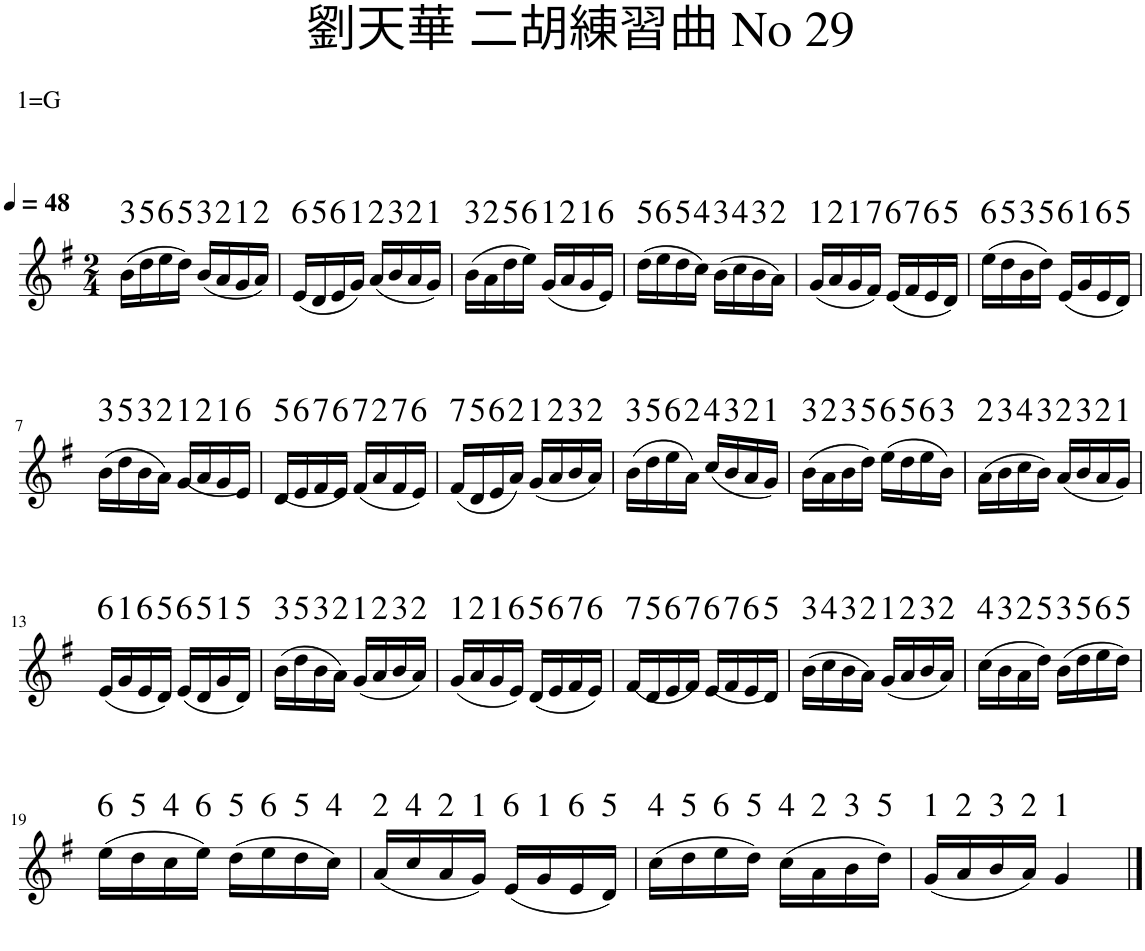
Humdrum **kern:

**kern	**text
*part1	*part1
*staff1	*staff1
*I"小提琴	*
*clefG2	*
*k[f#]	*
*M2/4	*
*MM48	*
=1	=1
!	!LO:LY:a
(16b\LL	3
!	!LO:LY:a
16dd\	5
!	!LO:LY:a
16ee\	6
!	!LO:LY:a
16dd\JJ)	5
!	!LO:LY:a
(16b/LL	3
!	!LO:LY:a
16a/	2
!	!LO:LY:a
16g/	1
!	!LO:LY:a
16a/JJ)	2
=2	=2
!	!LO:LY:a
(16e/LL	6
!	!LO:LY:a
16d/	5
!	!LO:LY:a
16e/	6
!	!LO:LY:a
16g/JJ)	1
!	!LO:LY:a
(16a/LL	2
!	!LO:LY:a
16b/	3
!	!LO:LY:a
16a/	2
!	!LO:LY:a
16g/JJ)	1
=3	=3
!	!LO:LY:a
(16b\LL	3
!	!LO:LY:a
16a\	2
!	!LO:LY:a
16dd\	5
!	!LO:LY:a
16ee\JJ)	6
!	!LO:LY:a
(16g/LL	1
!	!LO:LY:a
16a/	2
!	!LO:LY:a
16g/	1
!	!LO:LY:a
16e/JJ)	6
=4	=4
!	!LO:LY:a
(16dd\LL	5
!	!LO:LY:a
16ee\	6
!	!LO:LY:a
16dd\	5
!	!LO:LY:a
16cc\JJ)	4
!	!LO:LY:a
(16b\LL	3
!	!LO:LY:a
16cc\	4
!	!LO:LY:a
16b\	3
!	!LO:LY:a
16a\JJ)	2
=5	=5
!	!LO:LY:a
(16g/LL	1
!	!LO:LY:a
16a/	2
!	!LO:LY:a
16g/	1
!	!LO:LY:a
16f#/JJ)	7
!	!LO:LY:a
(16e/LL	6
!	!LO:LY:a
16f#/	7
!	!LO:LY:a
16e/	6
!	!LO:LY:a
16d/JJ)	5
=6	=6
!	!LO:LY:a
(16ee\LL	6
!	!LO:LY:a
16dd\	5
!	!LO:LY:a
16b\	3
!	!LO:LY:a
16dd\JJ)	5
!	!LO:LY:a
(16e/LL	6
!	!LO:LY:a
16g/	1
!	!LO:LY:a
16e/	6
!	!LO:LY:a
16d/JJ)	5
!!LO:LB:g=z
=7	=7
!	!LO:LY:a
(16b\LL	3
!	!LO:LY:a
16dd\	5
!	!LO:LY:a
16b\	3
!	!LO:LY:a
16a\JJ)	2
!	!LO:LY:a
(16g/LL	1
!	!LO:LY:a
16a/	2
!	!LO:LY:a
16g/	1
!	!LO:LY:a
16e/JJ)	6
=8	=8
!	!LO:LY:a
(16d/LL	5
!	!LO:LY:a
16e/	6
!	!LO:LY:a
16f#/	7
!	!LO:LY:a
16e/JJ)	6
!	!LO:LY:a
(16f#/LL	7
!	!LO:LY:a
16a/	2
!	!LO:LY:a
16f#/	7
!	!LO:LY:a
16e/JJ)	6
=9	=9
!	!LO:LY:a
(16f#/LL	7
!	!LO:LY:a
16d/	5
!	!LO:LY:a
16e/	6
!	!LO:LY:a
16a/JJ)	2
!	!LO:LY:a
(16g/LL	1
!	!LO:LY:a
16a/	2
!	!LO:LY:a
16b/	3
!	!LO:LY:a
16a/JJ)	2
=10	=10
!	!LO:LY:a
(16b\LL	3
!	!LO:LY:a
16dd\	5
!	!LO:LY:a
16ee\	6
!	!LO:LY:a
16a\JJ)	2
!	!LO:LY:a
(16cc/LL	4
!	!LO:LY:a
16b/	3
!	!LO:LY:a
16a/	2
!	!LO:LY:a
16g/JJ)	1
=11	=11
!	!LO:LY:a
(16b\LL	3
!	!LO:LY:a
16a\	2
!	!LO:LY:a
16b\	3
!	!LO:LY:a
16dd\JJ)	5
!	!LO:LY:a
(16ee\LL	6
!	!LO:LY:a
16dd\	5
!	!LO:LY:a
16ee\	6
!	!LO:LY:a
16b\JJ)	3
=12	=12
!	!LO:LY:a
(16a\LL	2
!	!LO:LY:a
16b\	3
!	!LO:LY:a
16cc\	4
!	!LO:LY:a
16b\JJ)	3
!	!LO:LY:a
(16a/LL	2
!	!LO:LY:a
16b/	3
!	!LO:LY:a
16a/	2
!	!LO:LY:a
16g/JJ)	1
!!LO:LB:g=z
=13	=13
!	!LO:LY:a
(16e/LL	6
!	!LO:LY:a
16g/	1
!	!LO:LY:a
16e/	6
!	!LO:LY:a
16d/JJ)	5
!	!LO:LY:a
(16e/LL	6
!	!LO:LY:a
16d/	5
!	!LO:LY:a
16g/	1
!	!LO:LY:a
16d/JJ)	5
=14	=14
!	!LO:LY:a
(16b\LL	3
!	!LO:LY:a
16dd\	5
!	!LO:LY:a
16b\	3
!	!LO:LY:a
16a\JJ)	2
!	!LO:LY:a
(16g/LL	1
!	!LO:LY:a
16a/	2
!	!LO:LY:a
16b/	3
!	!LO:LY:a
16a/JJ)	2
=15	=15
!	!LO:LY:a
(16g/LL	1
!	!LO:LY:a
16a/	2
!	!LO:LY:a
16g/	1
!	!LO:LY:a
16e/JJ)	6
!	!LO:LY:a
(16d/LL	5
!	!LO:LY:a
16e/	6
!	!LO:LY:a
16f#/	7
!	!LO:LY:a
16e/JJ)	6
=16	=16
!	!LO:LY:a
(16f#/LL	7
!	!LO:LY:a
16d/	5
!	!LO:LY:a
16e/	6
!	!LO:LY:a
16f#/JJ)	7
!	!LO:LY:a
(16e/LL	6
!	!LO:LY:a
16f#/	7
!	!LO:LY:a
16e/	6
!	!LO:LY:a
16d/JJ)	5
=17	=17
!	!LO:LY:a
(16b\LL	3
!	!LO:LY:a
16cc\	4
!	!LO:LY:a
16b\	3
!	!LO:LY:a
16a\JJ)	2
!	!LO:LY:a
(16g/LL	1
!	!LO:LY:a
16a/	2
!	!LO:LY:a
16b/	3
!	!LO:LY:a
16a/JJ)	2
=18	=18
!	!LO:LY:a
(16cc\LL	4
!	!LO:LY:a
16b\	3
!	!LO:LY:a
16a\	2
!	!LO:LY:a
16dd\JJ)	5
!	!LO:LY:a
(16b\LL	3
!	!LO:LY:a
16dd\	5
!	!LO:LY:a
16ee\	6
!	!LO:LY:a
16dd\JJ)	5
!!LO:LB:g=z
=19	=19
!	!LO:LY:a
(16ee\LL	6
!	!LO:LY:a
16dd\	5
!	!LO:LY:a
16cc\	4
!	!LO:LY:a
16ee\JJ)	6
!	!LO:LY:a
(16dd\LL	5
!	!LO:LY:a
16ee\	6
!	!LO:LY:a
16dd\	5
!	!LO:LY:a
16cc\JJ)	4
=20	=20
!	!LO:LY:a
(16a/LL	2
!	!LO:LY:a
16cc/	4
!	!LO:LY:a
16a/	2
!	!LO:LY:a
16g/JJ)	1
!	!LO:LY:a
(16e/LL	6
!	!LO:LY:a
16g/	1
!	!LO:LY:a
16e/	6
!	!LO:LY:a
16d/JJ)	5
=21	=21
!	!LO:LY:a
(16cc\LL	4
!	!LO:LY:a
16dd\	5
!	!LO:LY:a
16ee\	6
!	!LO:LY:a
16dd\JJ)	5
!	!LO:LY:a
(16cc\LL	4
!	!LO:LY:a
16a\	2
!	!LO:LY:a
16b\	3
!	!LO:LY:a
16dd\JJ)	5
=22	=22
!	!LO:LY:a
(16g/LL	1
!	!LO:LY:a
16a/	2
!	!LO:LY:a
16b/	3
!	!LO:LY:a
16a/JJ)	2
!	!LO:LY:a
4g/	1
==	==
*-	*-
